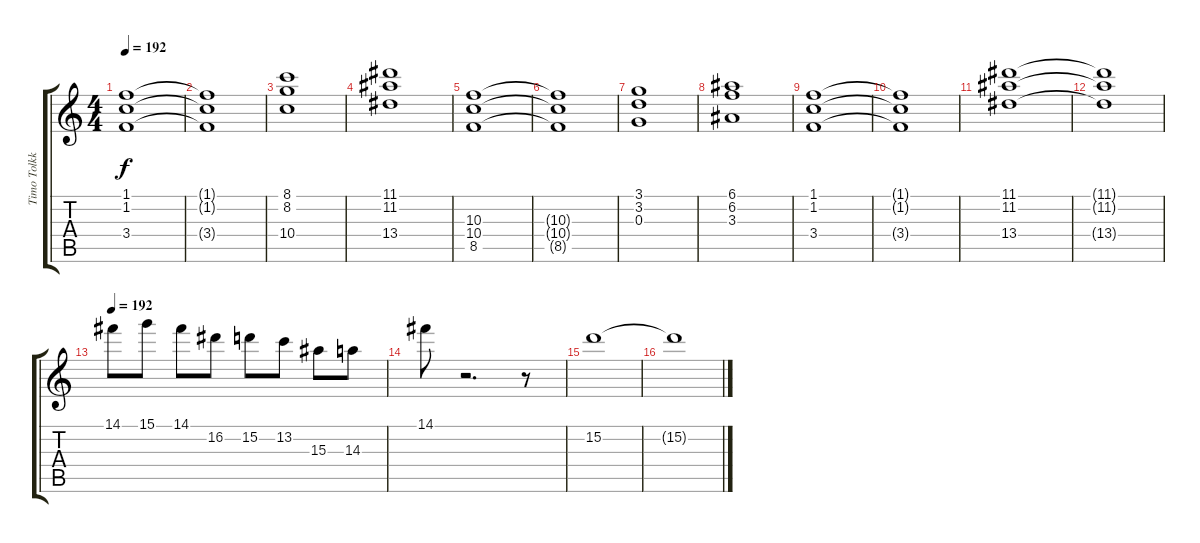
\track ("Timo Tolkki" "Timo Tolkk") {instrument distortionguitar}
\staff {score tabs}
\tuning (E4 B3 G3 D3 A2 E2) {hide}
\ts (4 4)
\tempo 192
\clef g2
\ks c
(1.1 1.2 3.4).1{dy f} |
(1.1{t} 1.2{t} 3.4{t}).1 |
(8.1 8.2 10.4).1 |
(11.1 11.2 13.4).1 |
(10.3 10.4 8.5).1 |
(10.3{t} 10.4{t} 8.5{t}).1 |
(3.1 3.2 0.3).1 |
(6.1 6.2 3.3).1 |
(1.1 1.2 3.4).1 |
(1.1{t} 1.2{t} 3.4{t}).1 |
(11.1 11.2 13.4).1 |
(11.1{t} 11.2{t} 13.4{t}).1 |
\tempo 192
14.1.8 15.1.8 14.1.8 16.2.8 15.2.8 13.2.8 15.3.8 14.3.8 |
14.1.8 r.2{d} r.8 |
15.2.1 |
15.2{t}.1
